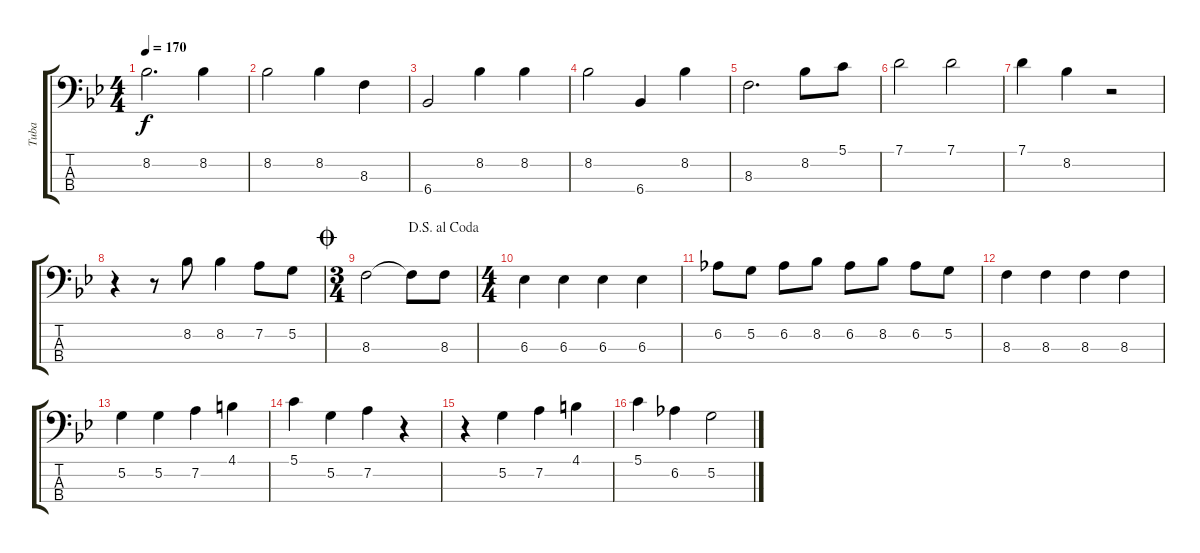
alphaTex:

\track ("Tuba" "Tuba") {instrument electricbassfinger}
\staff {score tabs}
\tuning (G2 D2 A1 E1) {hide}
\ts (4 4)
\tempo 170
\clef f4
\ks bb
8.2.2{d dy f} 8.2.4 |
8.2.2 8.2.4 8.3.4 |
6.4.2 8.2.4 8.2.4 |
8.2.2 6.4.4 8.2.4 |
8.3.2{d} 8.2.8 5.1.8 |
7.1.2 7.1.2 |
7.1.4 8.2.4 r.2 |
r.4 r.8 8.2.8 8.2.4 7.2.8 5.2.8 |
\ts (3 4)
\jump coda
\jump dalsegnoalcoda
8.3.2 8.3{t}.8 8.3.8 |
\ts (4 4)
6.3.4 6.3.4 6.3.4 6.3.4 |
6.2.8 5.2.8 6.2.8 8.2.8 6.2.8 8.2.8 6.2.8 5.2.8 |
8.3.4 8.3.4 8.3.4 8.3.4 |
5.2.4 5.2.4 7.2.4 4.1.4 |
5.1.4 5.2.4 7.2.4 r.4 |
r.4 5.2.4 7.2.4 4.1.4 |
5.1.4 6.2.4 5.2.2
